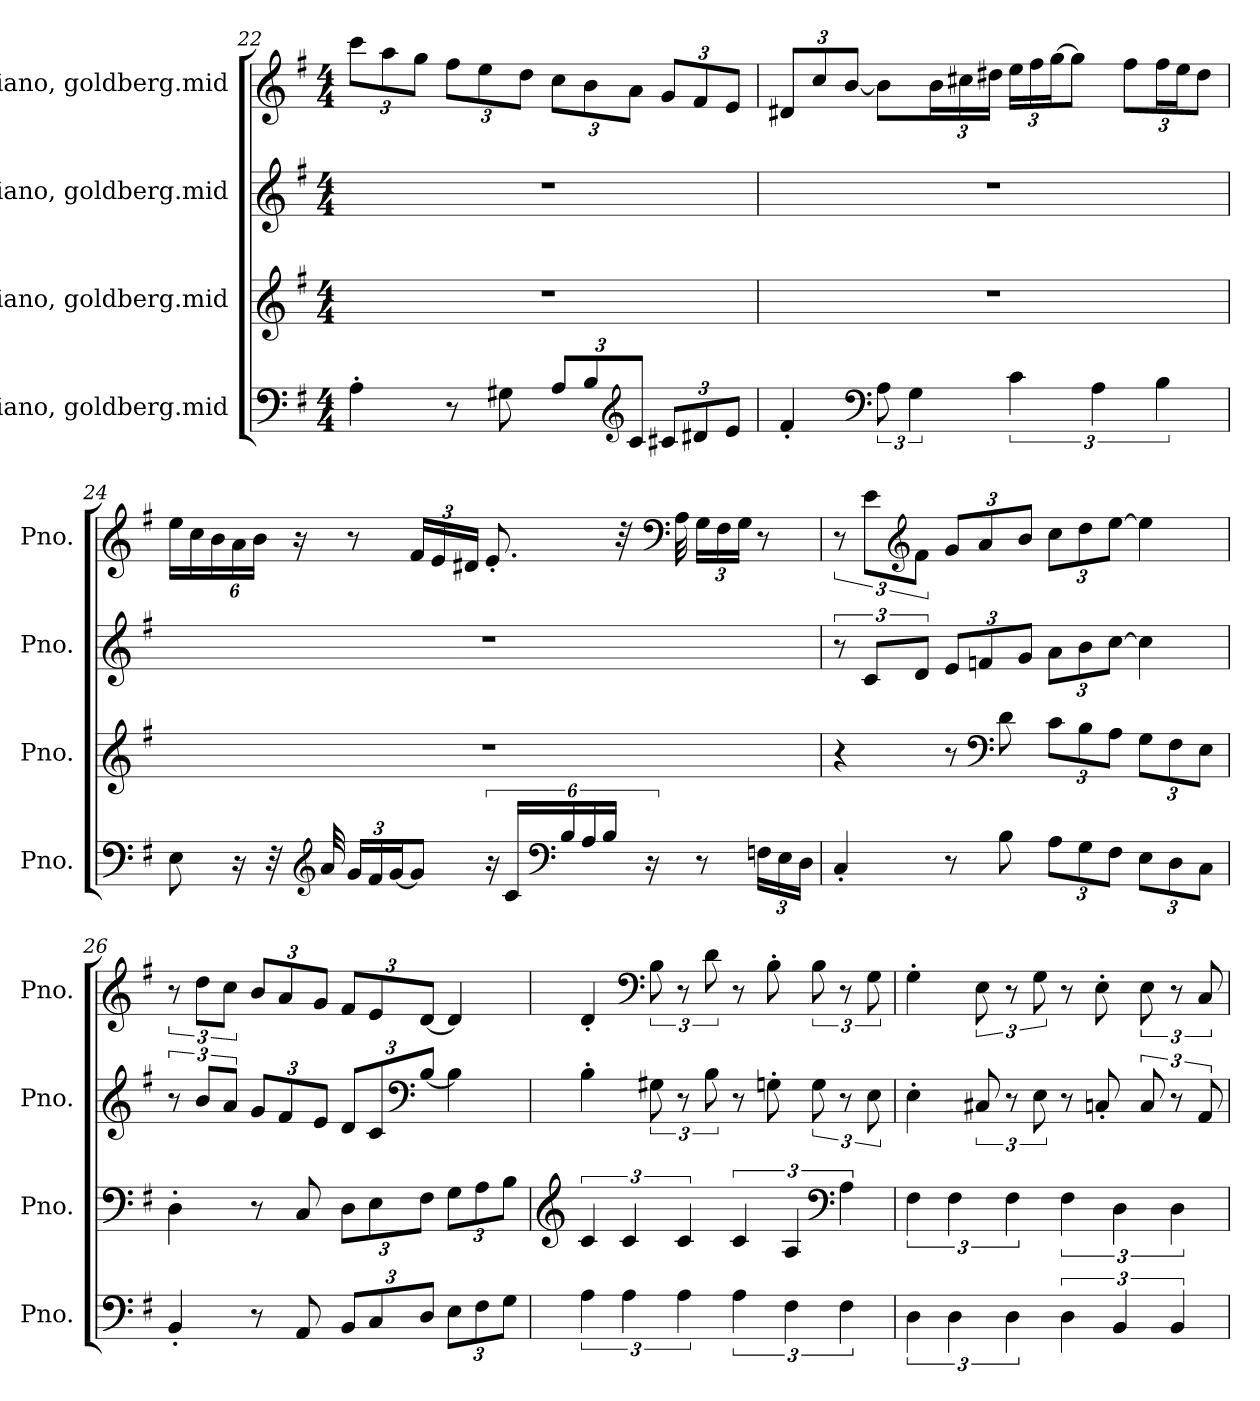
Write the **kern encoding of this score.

**kern	**kern	**kern	**kern
*part4	*part3	*part2	*part1
*staff4	*staff3	*staff2	*staff1
*I"Piano, goldberg.mid	*I"Piano, goldberg.mid	*I"Piano, goldberg.mid	*I"Piano, goldberg.mid
*I'Pno.	*I'Pno.	*I'Pno.	*I'Pno.
!!LO:LB:g=z
*clefF4	*clefG2	*clefG2	*clefG2
*k[f#]	*k[f#]	*k[f#]	*k[f#]
*M4/4	*M4/4	*M4/4	*M4/4
*	*	*	*Xbrackettup
=22	=22	=22	=22
4A'\	1r	1r	12ccc\L
.	.	.	12aa\
.	.	.	12gg\J
8r	.	.	12ff#\L
.	.	.	12ee\
8G#X\	.	.	.
.	.	.	12dd\J
*Xbrackettup	*	*	*
12A/L	.	.	12cc\L
12B/	.	.	12b\
*clefG2	*	*	*
12c/J	.	.	12a\J
12c#X/L	.	.	12g/L
12d#X/	.	.	12f#/
12e/J	.	.	12e/J
=23	=23	=23	=23
4f#'/	1r	1r	12d#X/L
.	.	.	12cc/
.	.	.	[12b/J
*clefF4	*	*	*
*brackettup	*	*	*
12A\	.	.	8b\L]
6G\	.	.	.
.	.	.	24b\L
.	.	.	24cc#X\
.	.	.	24dd#X\JJ
6c\	.	.	24ee\LL
.	.	.	24ff#\
.	.	.	[24gg\J
.	.	.	8gg\J]
6A\	.	.	.
.	.	.	12ff#\L
6B\	.	.	24ff#\L
.	.	.	24ee\J
.	.	.	12dd#\J
!!LO:LB:g=z
=24	=24	=24	=24
8E\	1r	1r	24ee\LL
.	.	.	24cc\
.	.	.	24b\
*	*	*	*brackettup
16r	.	.	24a\
.	.	.	24b\JJ
32r	.	.	.
.	.	.	24r
*clefG2	*	*	*
32a/	.	.	.
*Xbrackettup	*	*	*
24g/LL	.	.	8r
24f#/	.	.	.
[24g/J	.	.	.
*	*	*	*Xbrackettup
8g/J]	.	.	24f#/LL
.	.	.	24e/
.	.	.	24d#X/JJ
*brackettup	*	*	*
24r	.	.	8.e'/
24c/LL	.	.	.
*clefF4	*	*	*
24B/	.	.	.
24A/	.	.	.
24B/JJ	.	.	.
.	.	.	32r
24r	.	.	.
*	*	*	*clefF4
.	.	.	32A\
8r	.	.	24G\LL
.	.	.	24F#\
.	.	.	24G\JJ
*Xbrackettup	*	*	*
24Fn\LL	.	.	8r
24E\	.	.	.
24D\JJ	.	.	.
!!LO:PB:g=z
=25	=25	=25	=25
*	*	*	*brackettup
4C'/	4r	12r	12r
.	.	12c/L	12e\L
*	*	*	*clefG2
.	.	12d/J	12f#\J
*	*	*Xbrackettup	*Xbrackettup
8r	8r	12e/L	12g/L
.	.	12fn/	12a/
*	*clefF4	*	*
8B\	8d\	.	.
.	.	12g/J	12b/J
*	*Xbrackettup	*	*
12A\L	12c\L	12a\L	12cc\L
12G\	12B\	12b\	12dd\
12F#\J	12A\J	[12cc\J	[12ee\J
12E\L	12G\L	4cc\]	4ee\]
12D\	12F#\	.	.
12C\J	12E\J	.	.
=26	=26	=26	=26
*	*	*brackettup	*brackettup
4BB'/	4D'\	12r	12r
.	.	12b/L	12dd\L
.	.	12a/J	12cc\J
*	*	*Xbrackettup	*Xbrackettup
8r	8r	12g/L	12b/L
.	.	12f#/	12a/
8AA/	8C/	.	.
.	.	12e/J	12g/J
12BB/L	12D\L	12d/L	12f#/L
12C/	12E\	12c/	12e/
*	*	*clefF4	*
12D/J	12F#\J	[12B/J	[12d/J
12E\L	12G\L	4B\]	4d/]
12F#\	12A\	.	.
12G\J	12B\J	.	.
=27	=27	=27	=27
*	*clefG2	*	*
*brackettup	*brackettup	*	*
6A\	6c/	4B'\	4d'/
6A\	6c/	.	.
*	*	*	*clefF4
*	*	*brackettup	*brackettup
.	.	12G#X\	12B\
6A\	6c/	12r	12r
.	.	12B\	12d\
6A\	6c/	8r	8r
.	.	8Gn'\	8B'\
6F#\	6A/	.	.
.	.	12G\	12B\
*	*clefF4	*	*
6F#\	6A\	12r	12r
.	.	12E\	12G\
!!LO:LB:g=z
=28	=28	=28	=28
6D\	6F#\	4E'\	4G'\
6D\	6F#\	.	.
.	.	12C#X/	12E\
6D\	6F#\	12r	12r
.	.	12E\	12G\
6D\	6F#\	8r	8r
.	.	8Cn'/	8E'\
6BB/	6D\	.	.
.	.	12C/	12E\
6BB/	6D\	12r	12r
.	.	12AA/	12C/
=	=	=	=
*-	*-	*-	*-
